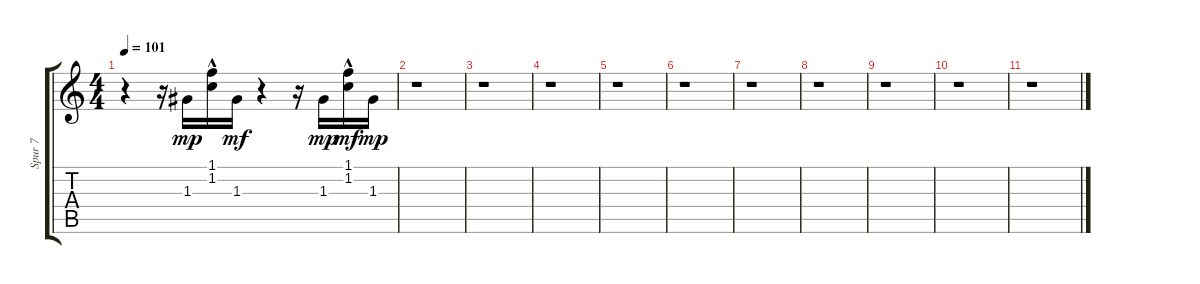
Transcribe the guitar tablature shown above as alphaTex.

\track ("Spur 7" "Spur 7") {instrument acousticguitarnylon}
\staff {score tabs}
\tuning (E4 B3 G3 D3 A2 E2) {hide}
\ts (4 4)
\tempo 101
\clef g2
\ks c
r.4{dy mp} r.16 1.3.16 (1.1 1.2{hac}).16 1.3.16{dy mf} r.4 r.16 1.3.16{dy mp} (1.1 1.2{hac}).16{dy mf} 1.3.16{dy mp} |
r.1 |
r.1 |
r.1 |
r.1 |
r.1 |
r.1 |
r.1 |
r.1 |
r.1 |
r.1
